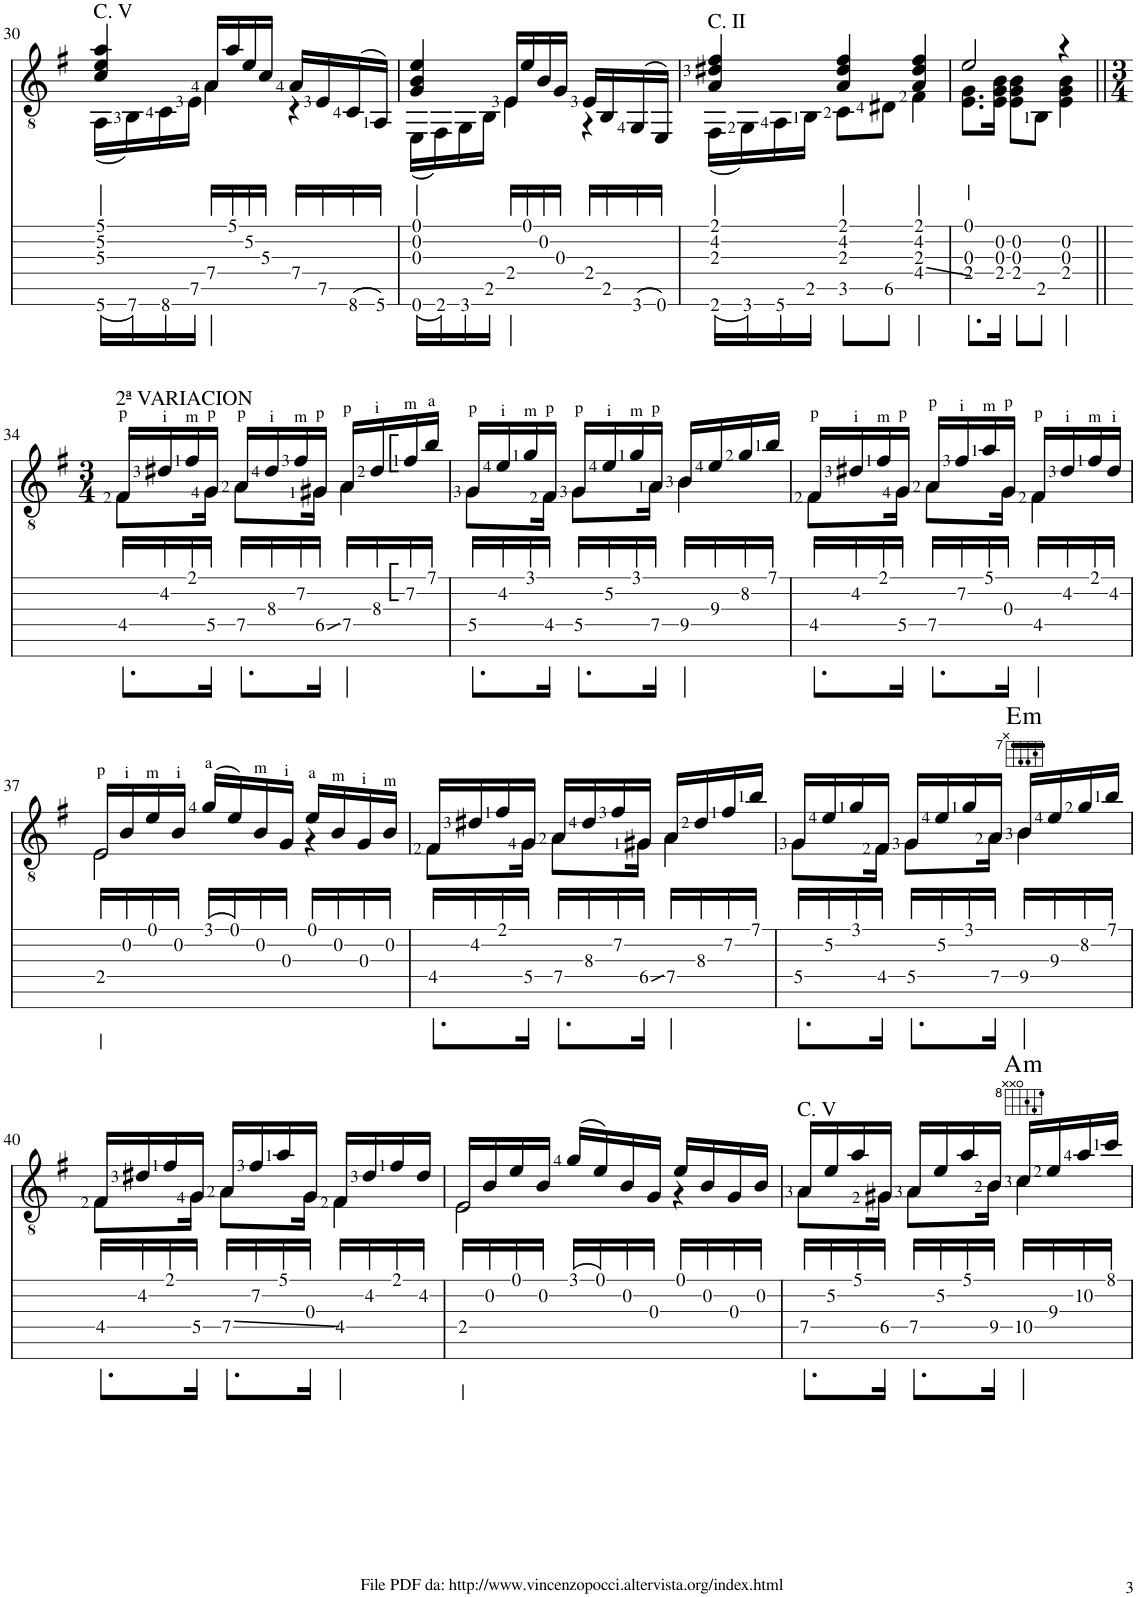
**kern	**kern	**harte
*part2	*part1	*part1
*staff2	*staff1	*
*I"Chitarra classica (Intavolatura)	*I"Guitar	*
!!LO:PB:g=z
*	*clefGv2	*
*k[f#]	*k[f#]	*
*M3/4	*M3/4	*
=30	=30	=30
*^	*^	*
!	!	!LO:TX:a:t=C. V	!	!
4c/ 4e/ 4a/	(16AA\LL	4c/ 4e/ 4a/	(16AA\LL	.
.	16BB\)	.	16BB\)	.
.	16C\	.	16C\	.
.	16E\JJ	.	16E\JJ	.
16A/LL	4A\	16A/LL	4A\	.
16a/	.	16a/	.	.
16e/	.	16e/	.	.
16c/JJ	.	16c/JJ	.	.
16A/LL	4r	16A/LL	4r	.
16E/	.	16E/	.	.
(16C/	.	(16C/	.	.
16AA/JJ)	.	16AA/JJ)	.	.
=31	=31	=31	=31	=31
4G/ 4B/ 4e/	(16EE\LL	4G/ 4B/ 4e/	(16EE\LL	.
.	16FF#\)	.	16FF#\)	.
.	16GG\	.	16GG\	.
.	16BB\JJ	.	16BB\JJ	.
16E/LL	4E\	16E/LL	4E\	.
16e/	.	16e/	.	.
16B/	.	16B/	.	.
16G/JJ	.	16G/JJ	.	.
16E/LL	4r	16E/LL	4r	.
16BB/	.	16BB/	.	.
(16GG/	.	(16GG/	.	.
16EE/JJ)	.	16EE/JJ)	.	.
=32	=32	=32	=32	=32
!	!	!LO:TX:a:t=C. II	!	!
4A/ 4d#X/ 4f#/	(16FF#\LL	4A/ 4d#X/ 4f#/	(16FF#\LL	.
.	16GG\)	.	16GG\)	.
.	16AA\	.	16AA\	.
.	16BB\JJ	.	16BB\JJ	.
4A/ 4d#/ 4f#/	8C\L	4A/ 4d#/ 4f#/	8C\L	.
.	8D#X\J	.	8D#X\J	.
4A/ 4d#/ 4f#/	4F#\	4A/ 4d#/ 4f#/	4F#\	.
=33	=33	=33	=33	=33
2e/	8.E\ 8.G\L	2e/	8.E\ 8.G\L	.
.	16E\ 16G\ 16B\Jk	.	16E\ 16G\ 16B\Jk	.
.	8E\ 8G\ 8B\L	.	8E\ 8G\ 8B\L	.
.	8BB\J	.	8BB\J	.
4r	4E\ 4G\ 4B\	4r	4E\ 4G\ 4B\	.
!!LO:LB:g=z	!!
=34||	=34||	=34||	=34||	=34||
*M3/4	*	*M3/4	*	*
!	!	!LO:TX:a:t=2ª VARIACION	!	!
16F#/LL	8.F#\L	16F#/LL	8.F#\L	.
16d#X/	.	16d#X/	.	.
16f#/	.	16f#/	.	.
16G/JJ	16G\Jk	16G/JJ	16G\Jk	.
16A/LL	8.A\L	16A/LL	8.A\L	.
16d#/	.	16d#/	.	.
16f#/	.	16f#/	.	.
16G#X/JJ	16G#\Jk	16G#X/JJ	16G#\Jk	.
16A/LL	4A\	16A/LL	4A\	.
16d#/	.	16d#/	.	.
16f#::/	.	16f#::/	.	.
16b/JJ	.	16b/JJ	.	.
=35	=35	=35	=35	=35
16G/LL	8.G\L	16G/LL	8.G\L	.
16e-/	.	16e/	.	.
16g/	.	16g/	.	.
16F#/JJ	16F#\Jk	16F#/JJ	16F#\Jk	.
16G/LL	8.G\L	16G/LL	8.G\L	.
16e/	.	16e/	.	.
16g/	.	16g/	.	.
16A/JJ	16A\Jk	16A/JJ	16A\Jk	.
16B/LL	4B\	16B/LL	4B\	.
16e/	.	16e/	.	.
16g/	.	16g/	.	.
16b/JJ	.	16b/JJ	.	.
=36	=36	=36	=36	=36
16F#/LL	8.F#\L	16F#/LL	8.F#\L	.
16d#X/	.	16d#X/	.	.
16f#/	.	16f#/	.	.
16G/JJ	16G\Jk	16G/JJ	16G\Jk	.
16A/LL	8.A\L	16A/LL	8.A\L	.
16f#/	.	16f#/	.	.
16a/	.	16a/	.	.
16G/JJ	16G\Jk	16G/JJ	16G\Jk	.
16F#/LL	4F#\	16F#/LL	4F#\	.
16d#/	.	16d#/	.	.
16f#/	.	16f#/	.	.
16d#/JJ	.	16d#/JJ	.	.
!!LO:LB:g=z	!!
=37	=37	=37	=37	=37
!LO:N:head=open	!	!LO:N:head=open	!	!
16E/LL	2E\	16E/LL	2E\	.
16B/	.	16B/	.	.
16e/	.	16e/	.	.
16B/JJ	.	16B/JJ	.	.
(16g/LL	.	(16g/LL	.	.
16e/)	.	16e/)	.	.
16B/	.	16B/	.	.
16G/JJ	.	16G/JJ	.	.
16e/LL	4r	16e/LL	4r	.
16B/	.	16B/	.	.
16G/	.	16G/	.	.
16B/JJ	.	16B/JJ	.	.
=38	=38	=38	=38	=38
16F#/LL	8.F#\L	16F#/LL	8.F#\L	.
16d#X/	.	16d#X/	.	.
16f#/	.	16f#/	.	.
16G/JJ	16G\Jk	16G/JJ	16G\Jk	.
16A/LL	8.A\L	16A/LL	8.A\L	.
16d#/	.	16d#/	.	.
16f#/	.	16f#/	.	.
16G#X/JJ	16G#\Jk	16G#X/JJ	16G#\Jk	.
16A/LL	4A\	16A/LL	4A\	.
16d#/	.	16d#/	.	.
16f#/	.	16f#/	.	.
16b/JJ	.	16b/JJ	.	.
=39	=39	=39	=39	=39
16G/LL	8.G\L	16G/LL	8.G\L	.
16e/	.	16e/	.	.
16g/	.	16g/	.	.
16F#/JJ	16F#\Jk	16F#/JJ	16F#\Jk	.
16G/LL	8.G\L	16G/LL	8.G\L	.
16e/	.	16e/	.	.
16g/	.	16g/	.	.
16A/JJ	16A\Jk	16A/JJ	16A\Jk	.
!	!	!	!	!LO:H:kt=m
16B/LL	4B\	16B/LL	4B\	E:min
16e/	.	16e/	.	.
16g/	.	16g/	.	.
16b/JJ	.	16b/JJ	.	.
!!LO:LB:g=z	!!
=40	=40	=40	=40	=40
16F#/LL	8.F#\L	16F#/LL	8.F#\L	.
16d#X/	.	16d#X/	.	.
16f#/	.	16f#/	.	.
16G/JJ	16G\Jk	16G/JJ	16G\Jk	.
16A/LL	8.A\L	16A/LL	8.A\L	.
16f#/	.	16f#/	.	.
16a/	.	16a/	.	.
16G/JJ	16G\Jk	16G/JJ	16G\Jk	.
16F#/LL	4F#\	16F#/LL	4F#\	.
16d#/	.	16d#/	.	.
16f#/	.	16f#/	.	.
16d#/JJ	.	16d#/JJ	.	.
=41	=41	=41	=41	=41
!LO:N:head=open	!	!LO:N:head=open	!	!
16E/LL	2E\	16E/LL	2E\	.
16B/	.	16B/	.	.
16e/	.	16e/	.	.
16B/JJ	.	16B/JJ	.	.
(16g/LL	.	(16g/LL	.	.
16e/)	.	16e/)	.	.
16B/	.	16B/	.	.
16G/JJ	.	16G/JJ	.	.
16e/LL	4r	16e/LL	4r	.
16B/	.	16B/	.	.
16G/	.	16G/	.	.
16B/JJ	.	16B/JJ	.	.
=42	=42	=42	=42	=42
!	!	!LO:TX:a:t=C. V	!	!
16A/LL	8.A\L	16A/LL	8.A\L	.
16e/	.	16e/	.	.
16a/	.	16a/	.	.
16G#X/JJ	16G#\Jk	16G#X/JJ	16G#\Jk	.
16A/LL	8.A\L	16A/LL	8.A\L	.
16e/	.	16e/	.	.
16a/	.	16a/	.	.
16B/JJ	16B\Jk	16B/JJ	16B\Jk	.
!	!	!	!	!LO:H:kt=m
16c/LL	4c\	16c/LL	4c\	A:min
16e/	.	16e/	.	.
16a/	.	16a/	.	.
16cc/JJ	.	16cc/JJ	.	.
*v	*v	*	*	*
*	*v	*v	*
=	=	=
*-	*-	*-
